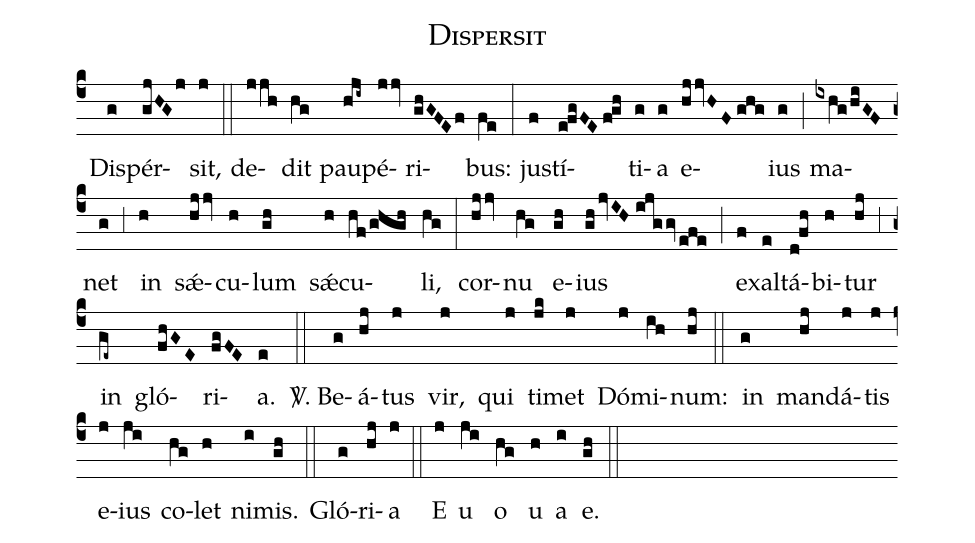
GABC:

name:Dispersit;
mode:III;
office-part:Introitus;
%%
(c4) () Di(g)spér(gjHGj)sit,(j) (::) de(jjh)dit(hg) pau(hji~)pé(jjv)ri(ghGFEf)bus:(fe) (:) ju(f)stí(e!fgFE//f!gh)ti(g)a(g) e(hjjvHF//ghg)ius(g) (;) ma(ixhg/hiGF)net(g) (,3) in(h) s{<sp>'ae</sp>}(hjjv)cu(h)lum(gh) s{<sp>'ae</sp>}(h)cu(hf/ghgh)li,(hg) (:) cor(hjjv)nu(hg) e(gh)ius(gh/jvIH//ijggv/efe) (;) ex(f)al(e)tá(d!fh)bi(h)tur(hj) (,3) in(ge~) gló(fhGE)ri(fgFE)a.(e) (::) <sp>V/</sp>. Be(g)á(hj)tus(j) vir,(j) qui(j) ti(jk)met(j) Dó(j)mi(ih)num:(hj) (::) in(g) man(hj)dá(j)tis(j) e(j)ius(ji) co(hg)let(h) ni(i)mis.(gh) (::) Gló(g)ri(hj)a(j) (::) E(j) u(ji) o(hg) u(h) a(i) e.(gh) (::)
